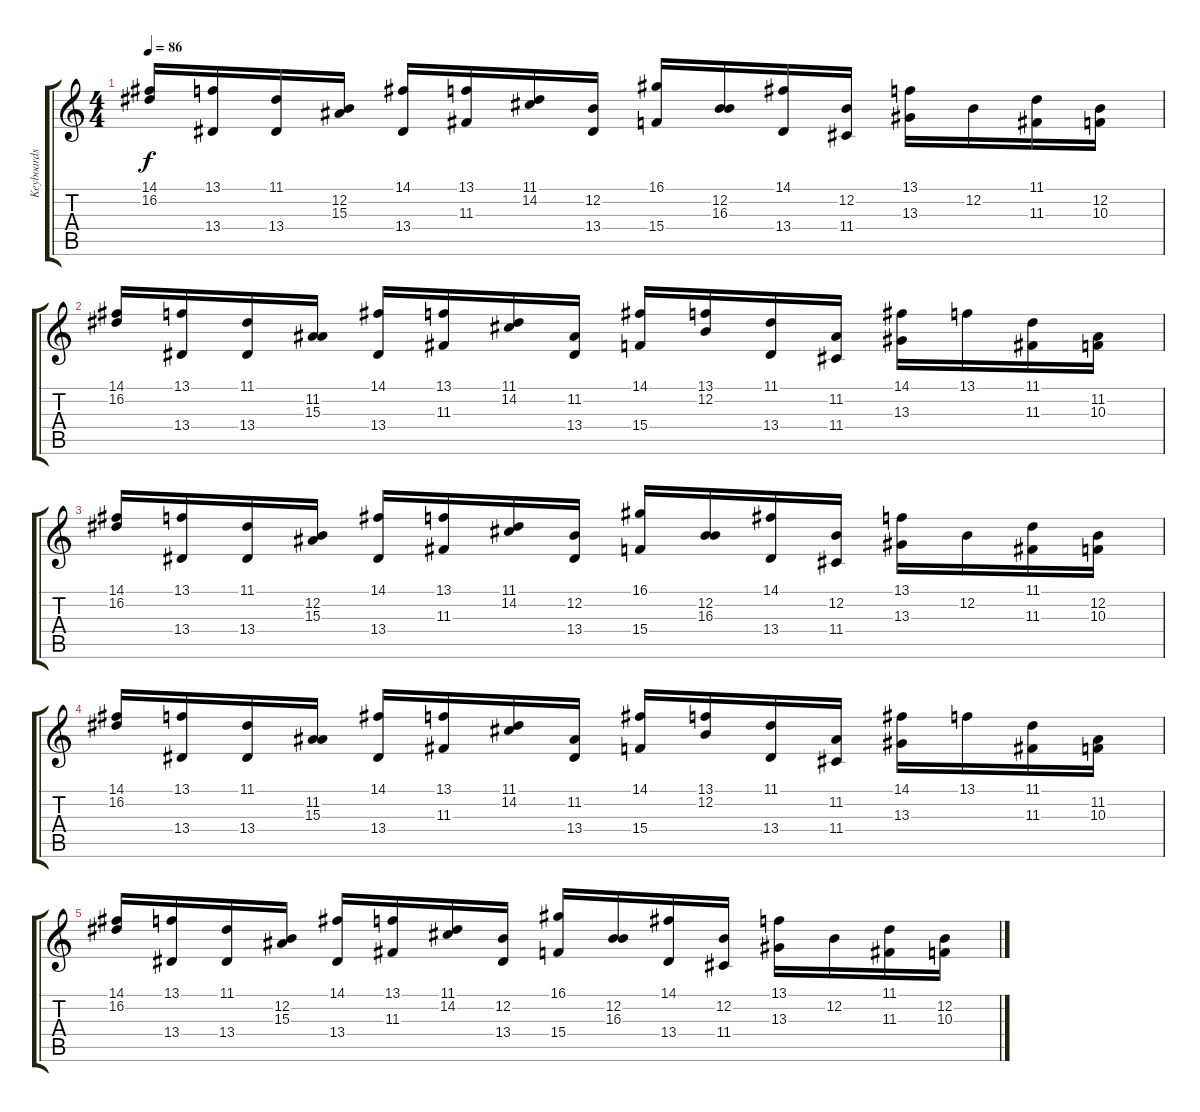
\track ("Keyboards" "Keyboards") {instrument fx4atmosphere}
\staff {score tabs}
\tuning (E4 B3 G3 D3 A2 E2) {hide}
\ts (4 4)
\tempo 86
\clef g2
\ks c
(14.1 16.2).16{dy f volume 9} (13.1 13.4).16{volume 9} (11.1 13.4).16{volume 9} (12.2 15.3).16{volume 8} (14.1 13.4).16{volume 8} (13.1 11.3).16 (11.1 14.2).16{volume 8} (12.2 13.4).16{volume 8} (16.1 15.4).16{volume 8} (12.2 16.3).16{volume 8} (14.1 13.4).16{volume 8} (12.2 11.4).16{volume 8} (13.1 13.3).16{volume 8} 12.2.16 (11.1 11.3).16{volume 7} (12.2 10.3).16{volume 7} |
(14.1 16.2).16{volume 7} (13.1 13.4).16{volume 7} (11.1 13.4).16{volume 7} (11.2 15.3).16{volume 7} (14.1 13.4).16{volume 7} (13.1 11.3).16{volume 6} (11.1 14.2).16 (11.2 13.4).16{volume 6} (14.1 15.4).16{volume 6} (13.1 12.2).16{volume 6} (11.1 13.4).16{volume 6} (11.2 11.4).16{volume 6} (14.1 13.3).16{volume 6} 13.1.16{volume 6} (11.1 11.3).16 (11.2 10.3).16{volume 6} |
(14.1 16.2).16{volume 5} (13.1 13.4).16{volume 5} (11.1 13.4).16{volume 5} (12.2 15.3).16{volume 5} (14.1 13.4).16{volume 5} (13.1 11.3).16{volume 5} (11.1 14.2).16{volume 5} (12.2 13.4).16 (16.1 15.4).16{volume 4} (12.2 16.3).16{volume 4} (14.1 13.4).16{volume 4} (12.2 11.4).16{volume 4} (13.1 13.3).16{volume 4} 12.2.16{volume 4} (11.1 11.3).16{volume 4} (12.2 10.3).16 |
(14.1 16.2).16{volume 4} (13.1 13.4).16{volume 4} (11.1 13.4).16{volume 3} (11.2 15.3).16{volume 3} (14.1 13.4).16{volume 3} (13.1 11.3).16{volume 3} (11.1 14.2).16{volume 3} (11.2 13.4).16{volume 3} (14.1 15.4).16 (13.1 12.2).16{volume 3} (11.1 13.4).16{volume 2} (11.2 11.4).16{volume 2} (14.1 13.3).16{volume 2} 13.1.16{volume 2} (11.1 11.3).16{volume 2} (11.2 10.3).16{volume 2} |
(14.1 16.2).16 (13.1 13.4).16{volume 2} (11.1 13.4).16{volume 2} (12.2 15.3).16{volume 2} (14.1 13.4).16{volume 1} (13.1 11.3).16{volume 1} (11.1 14.2).16{volume 1} (12.2 13.4).16{volume 1} (16.1 15.4).16{volume 1} (12.2 16.3).16 (14.1 13.4).16{volume 1} (12.2 11.4).16{volume 1} (13.1 13.3).16{volume 0} 12.2.16{volume 0} (11.1 11.3).16{volume 0} (12.2 10.3).16{volume 0}
